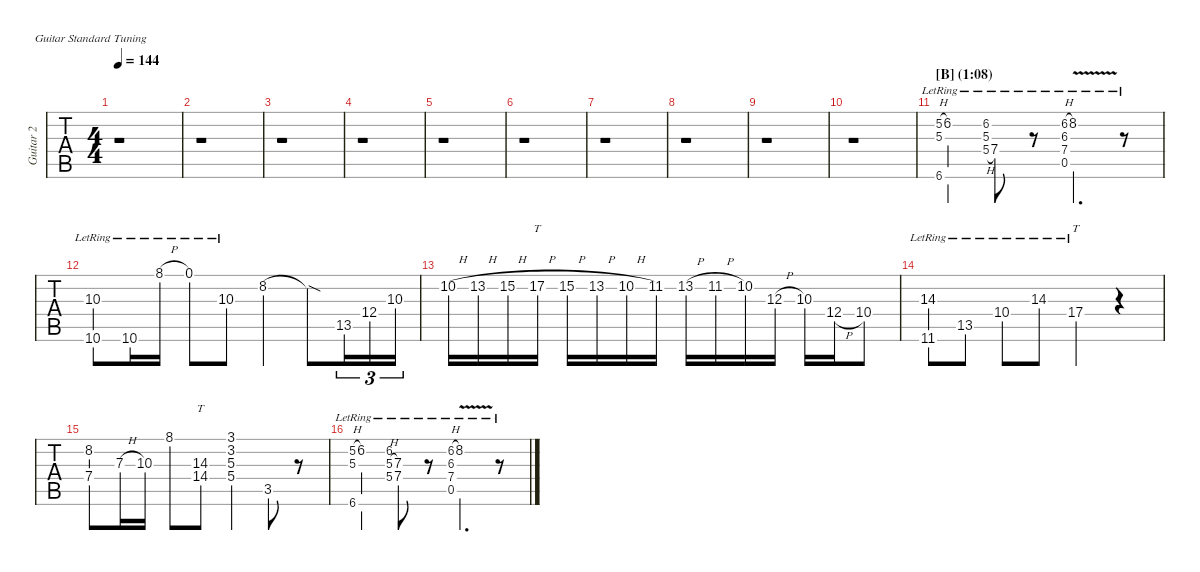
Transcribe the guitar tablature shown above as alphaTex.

\defaultSystemsLayout 4
\hideDynamics
\bracketExtendMode nobrackets
\multiTrackTrackNamePolicy allsystems
\firstSystemTrackNameMode fullname
\otherSystemsTrackNameMode fullname
\otherSystemsTrackNameOrientation horizontal
\track ("Guitar 2" "Guitar 2") {instrument overdrivenguitar}
\staff {tabs}
\tuning (E4 B3 G3 D3 A2 E2)
\ts (4 4)
\scale
0.989454
\tempo 144
\accidentals auto
\clef g2
\ottava regular
\simile none
\ks c
r.1{dy mf} |
\scale
1.0077 r.1 |
\scale
0.999336 r.1 |
\scale
0.995156 r.1 |
\scale
1.00617 r.1 |
\scale
0.999336 r.1 |
\scale
1.00582 r.1 |
\scale
0.993283 r.1 |
\scale
0.996127 r.1 |
\scale
1.00477 r.1 |
\section ("B" "(1:08)")
\scale
1.00146 (5.2{h lr} 6.6{lr acc #} 5.3{lr}).8{gr onbeat} 6.2{lr}.4 (6.2{lr} 5.3{lr} 5.4{h lr}).8{gr onbeat} 7.4{lr}.8 r.8 (6.2{h lr} 0.5{lr} 7.4{lr} 6.3{lr acc #}).8{gr onbeat} 8.2{v lr}.4{d} r.8 |
\scale
1.00773 (10.6{lr} 10.3{lr}).8 10.6{lr}.16 8.1{h lr}.16 0.1{lr}.8 10.3{lr}.8 8.2.4 8.2{sod t}.8{beam merge} 13.5{acc #}.16{tu (3 2)} 12.4.16{tu (3 2)} 10.3.16{tu (3 2)} |
\scale
0.990816 10.2{h}.16 13.2{h}.16 15.2{h}.16 17.2{h}.16{tt} 15.2{h}.16 13.2{h}.16 10.2{h}.16 11.2{acc #}.16 13.2{h}.16 11.2{h acc #}.16 10.2.16 12.3{h}.16 10.3.16 12.4{h}.16 10.4.8 |
\scale
0.997037 (11.6{lr acc #} 14.3{lr}).8 13.5{lr acc #}.8 10.4{lr}.8 14.3{lr}.8 17.4{lr}.4{tt} r.4 |
\scale
1.0054 (7.4 8.2).8 7.3{h}.16 10.3.16 8.1.8 (14.3 14.4).8{tt} (5.4 5.3 3.1 3.2).4 3.5.8 r.8 |
\scale
0.997037 (5.2{h lr} 6.6{lr acc #} 5.3{lr}).8{gr onbeat} 6.2{lr}.4 (6.2{lr} 5.3{h lr} 5.4{h lr}).8{gr onbeat} (7.4{lr} 7.3).8 r.8 (6.2{h lr} 0.5{lr} 7.4{lr} 6.3{lr acc #}).8{gr onbeat} 8.2{v lr}.4{d} r.8
